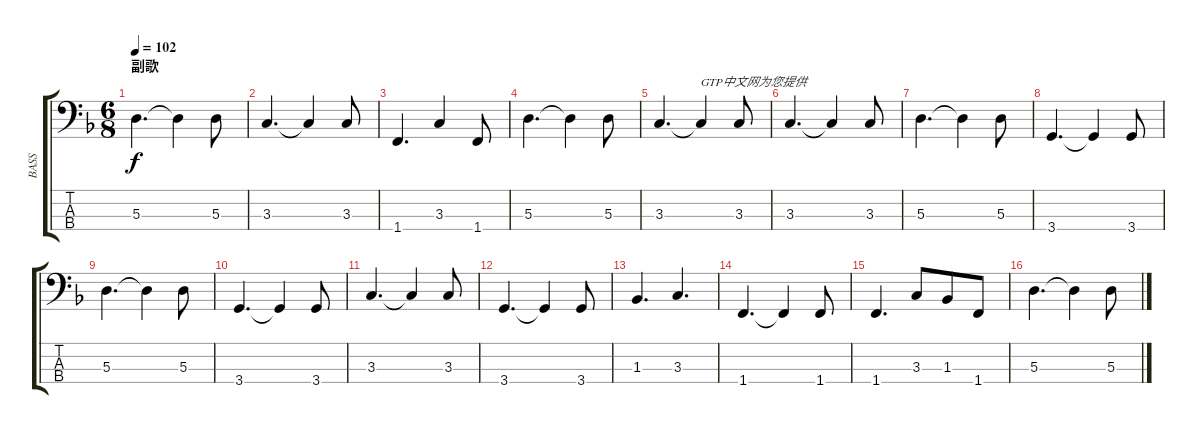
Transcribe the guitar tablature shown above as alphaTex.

\track ("BASS" "BASS") {instrument electricbassfinger}
\staff {score tabs}
\tuning (G2 D2 A1 E1) {hide}
\ts (6 8)
\section ("" "副歌")
\tempo 102
\clef f4
\ks f
5.3.4{d dy f} 5.3{t}.4 5.3.8 |
3.3.4{d} 3.3{t}.4 3.3.8 |
1.4.4{d} 3.3.4 1.4.8 |
5.3.4{d} 5.3{t}.4 5.3.8 |
3.3.4{d} 3.3{t}.4{txt "GTP中文网为您提供"} 3.3.8 |
3.3.4{d} 3.3{t}.4 3.3.8 |
5.3.4{d} 5.3{t}.4 5.3.8 |
3.4.4{d} 3.4{t}.4 3.4.8 |
5.3.4{d} 5.3{t}.4 5.3.8 |
3.4.4{d} 3.4{t}.4 3.4.8 |
3.3.4{d} 3.3{t}.4 3.3.8 |
3.4.4{d} 3.4{t}.4 3.4.8 |
1.3.4{d} 3.3.4{d} |
1.4.4{d} 1.4{t}.4 1.4.8 |
1.4.4{d} 3.3.8 1.3.8 1.4.8 |
5.3.4{d} 5.3{t}.4 5.3.8
